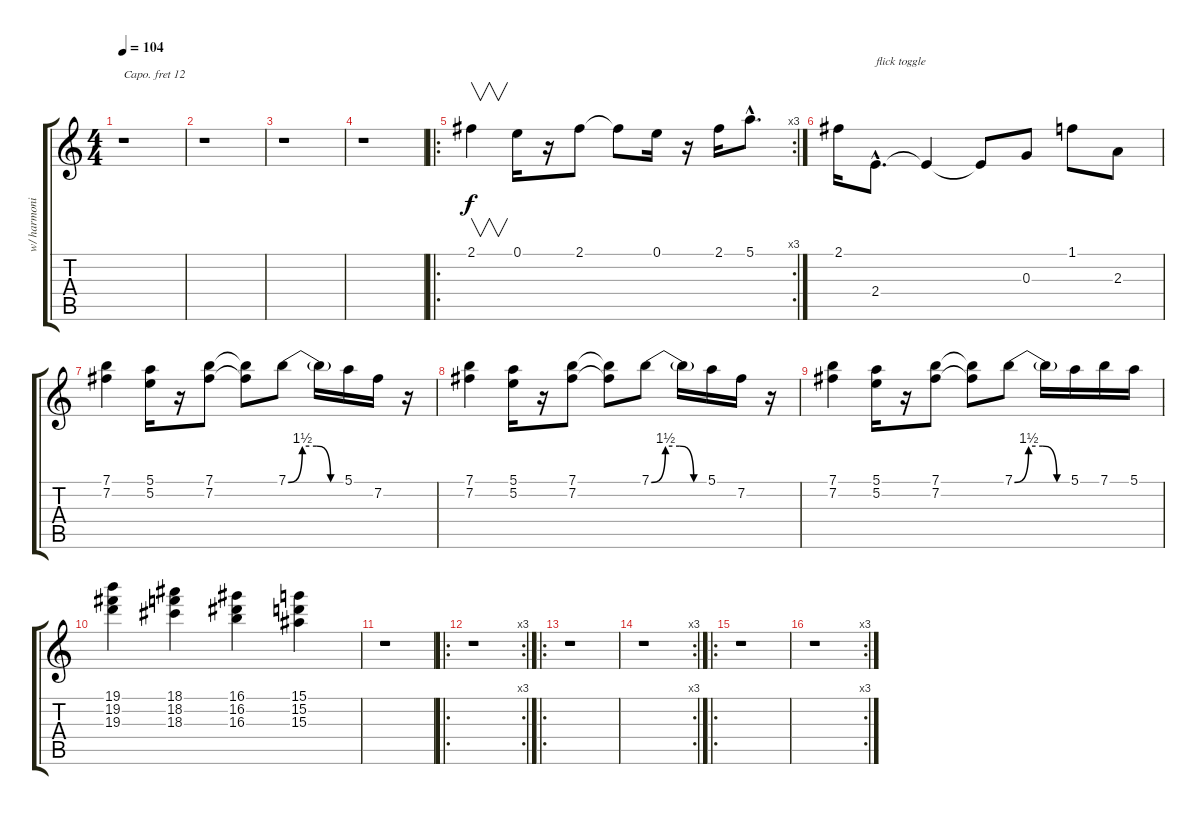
\track ("w/ harmonizer +2 octaves" "w/ harmoni") {instrument lead1square}
\staff {score tabs}
\capo 12
\tuning (E4 B3 G3 D3 A2 E2) {hide}
\ts (4 4)
\tempo 104
\clef g2
\ks c
r.1{dy f} |
r.1 |
r.1 |
r.1 |
\ro
\rc 3
2.1.4{v} 0.1.16 r.16 2.1.8 2.1{t}.8 0.1.16 r.16 2.1.16 5.1{hac}.8{d} |
2.1.16 2.4{hac}.8{d txt "flick toggle"} 2.4{t}.4 2.4{t}.8 0.3.8 1.1.8 2.3.8 |
(7.1 7.2).4 (5.1 5.2).16 r.16 (7.1 7.2).8 (7.1{t} 7.2{t}).8 7.1{be (custom 0 0 15 6 30 6 45 0 60 0)}.8 7.1{t}.16 5.1.16 7.2.16 r.16 |
(7.1 7.2).4 (5.1 5.2).16 r.16 (7.1 7.2).8 (7.1{t} 7.2{t}).8 7.1{be (custom 0 0 15 6 30 6 45 0 60 0)}.8 7.1{t}.16 5.1.16 7.2.16 r.16 |
(7.1 7.2).4 (5.1 5.2).16 r.16 (7.1 7.2).8 (7.1{t} 7.2{t}).8 7.1{be (custom 0 0 15 6 30 6 45 0 60 0)}.8 7.1{t}.16 5.1.16 7.1.16 5.1.16 |
(19.1 19.2 19.3).4 (18.1 18.2 18.3).4 (16.1 16.2 16.3).4 (15.1 15.2 15.3).4 |
r.1 |
\ro
\rc 3
r.1 |
\ro
r.1 |
\rc 3
r.1 |
\ro
r.1 |
\rc 3
r.1
